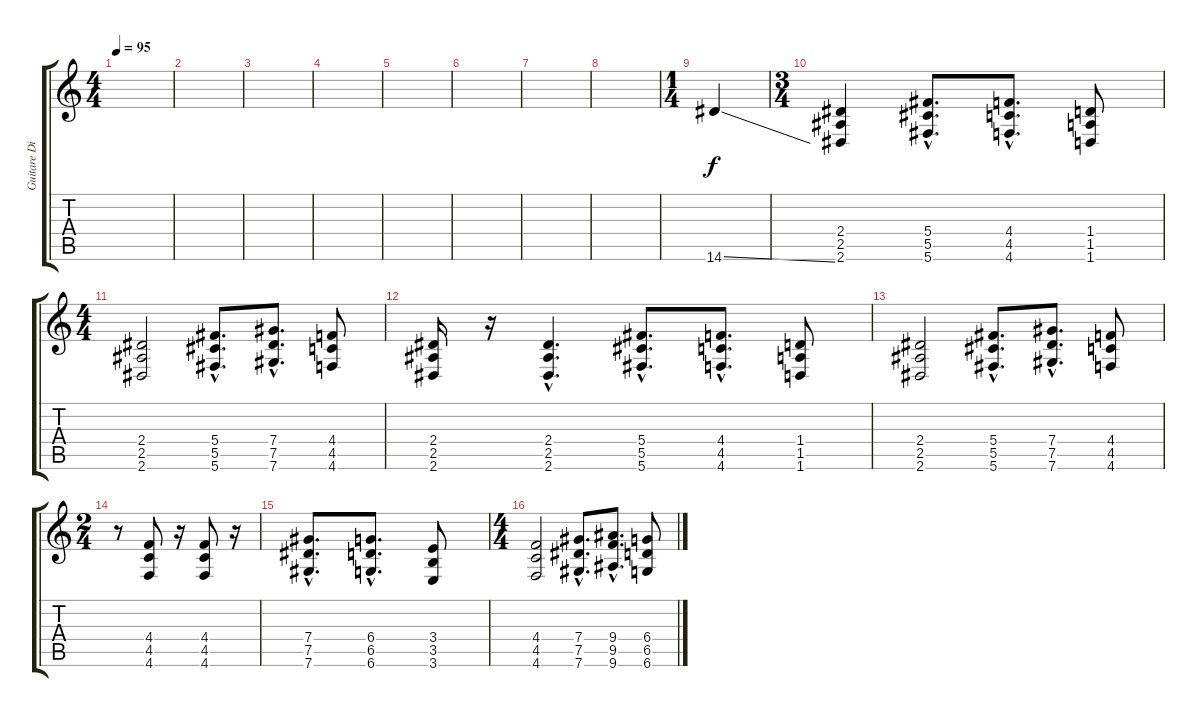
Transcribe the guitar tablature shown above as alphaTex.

\track ("Guitare Distortion 2" "Guitare Di") {instrument distortionguitar}
\staff {score tabs}
\tuning (Eb4 Bb3 Gb3 Db3 Ab2 Db2) {hide}
\ts (4 4)
\tempo 95
\clef g2
\ks c
|
|
|
|
|
|
|
|
\ts (1 4)
14.6{ss}.4 |
\ts (3 4)
(2.4 2.5 2.6).4 (5.4{hac} 5.5{hac} 5.6{hac}).8{d} (4.4{hac} 4.5{hac} 4.6{hac}).8{d} (1.4 1.5 1.6).8 |
\ts (4 4)
(2.4 2.5 2.6).2 (5.4{hac} 5.5{hac} 5.6{hac}).8{d} (7.4{hac} 7.5{hac} 7.6{hac}).8{d} (4.4 4.5 4.6).8 |
(2.4 2.5 2.6).16 r.16 (2.4{hac} 2.5{hac} 2.6{hac}).4{d} (5.4{hac} 5.5{hac} 5.6{hac}).8{d} (4.4{hac} 4.5{hac} 4.6{hac}).8{d} (1.4 1.5 1.6).8 |
(2.4 2.5 2.6).2 (5.4{hac} 5.5{hac} 5.6{hac}).8{d} (7.4{hac} 7.5{hac} 7.6{hac}).8{d} (4.4 4.5 4.6).8 |
\ts (2 4)
r.8 (4.4 4.5 4.6).8 r.16 (4.4 4.5 4.6).8 r.16 |
(7.4{hac} 7.5{hac} 7.6{hac}).8{d} (6.4{hac} 6.5{hac} 6.6{hac}).8{d} (3.4 3.5 3.6).8 |
\ts (4 4)
(4.4 4.5 4.6).2 (7.4{hac} 7.5{hac} 7.6{hac}).8{d} (9.4{hac} 9.5{hac} 9.6{hac}).8{d} (6.4 6.5 6.6).8
